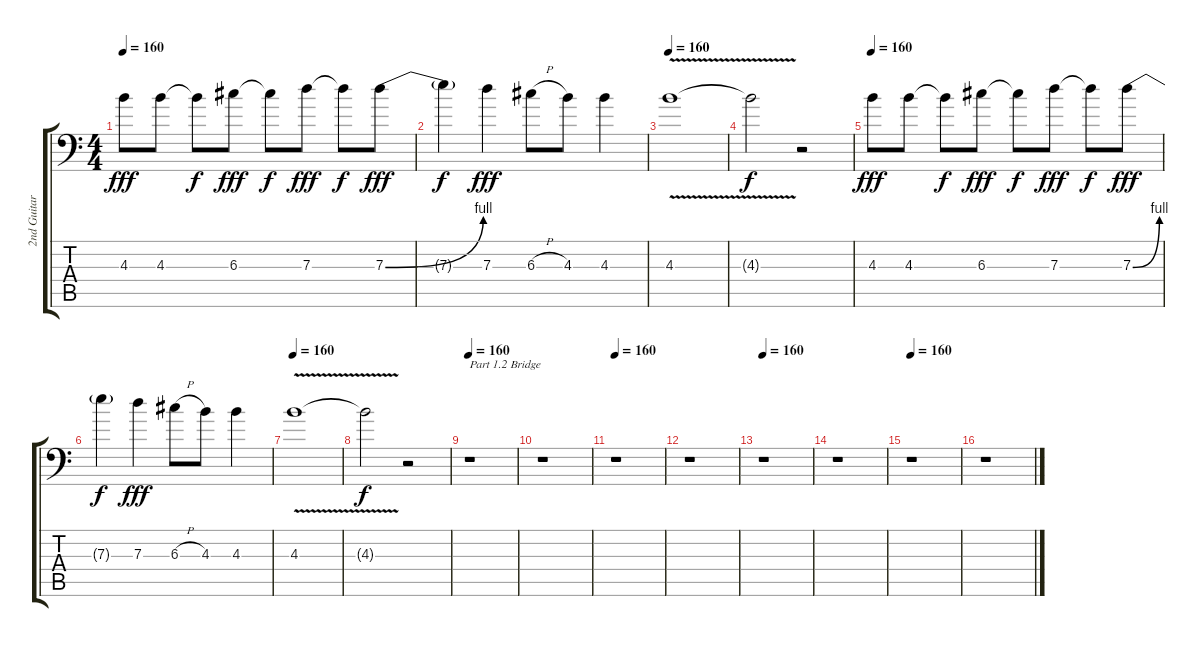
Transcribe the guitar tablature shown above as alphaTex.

\track ("2nd Guitar" "2nd Guitar") {instrument distortionguitar}
\staff {score tabs}
\tuning (E4 B3 G3 D2 A1 E1) {hide}
\ts (4 4)
\tempo 160
\clef f4
\ks c
4.3.8{dy fff balance 5} 4.3.8 4.3{t}.8{dy f} 6.3.8{dy fff} 6.3{t}.8{dy f} 7.3.8{dy fff} 7.3{t}.8{dy f} 7.3{be (bend 0 0 60 4)}.8{dy fff} |
7.3{t}.4{dy f} 7.3.4{dy fff} 6.3{h}.8 4.3.8 4.3.4 |
\tempo 160
4.3{v}.1{balance 5} |
4.3{t}.2{dy f} r.2 |
\tempo 160
4.3.8{dy fff balance 5} 4.3.8 4.3{t}.8{dy f} 6.3.8{dy fff} 6.3{t}.8{dy f} 7.3.8{dy fff} 7.3{t}.8{dy f} 7.3{be (bend 0 0 60 4)}.8{dy fff} |
7.3{t}.4{dy f} 7.3.4{dy fff} 6.3{h}.8 4.3.8 4.3.4 |
\tempo 160
4.3{v}.1{balance 5} |
4.3{t}.2{dy f} r.2 |
\tempo 160
r.1{txt "Part 1.2 Bridge" balance 8} |
r.1 |
\tempo 160
r.1 |
r.1 |
\tempo 160
r.1 |
r.1 |
\tempo 160
r.1 |
r.1
